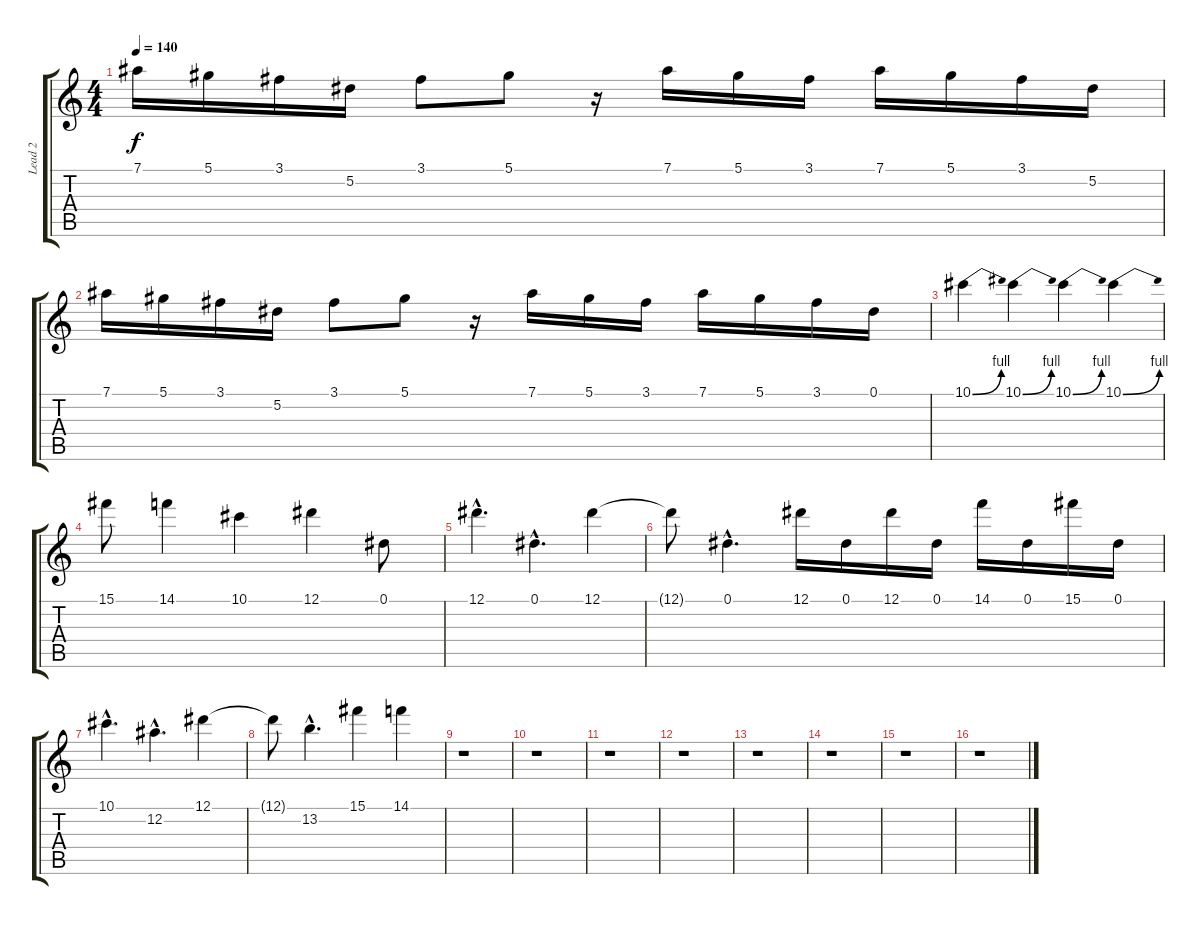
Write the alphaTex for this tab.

\track ("Lead 2" "Lead 2") {instrument distortionguitar}
\staff {score tabs}
\tuning (Eb4 Bb3 Gb3 Db3 Ab2 Eb2) {hide}
\ts (4 4)
\tempo 140
\clef g2
\ks c
7.1.16{dy f} 5.1.16 3.1.16 5.2.16 3.1.8 5.1.8 r.16 7.1.16 5.1.16 3.1.16 7.1.16 5.1.16 3.1.16 5.2.16 |
7.1.16 5.1.16 3.1.16 5.2.16 3.1.8 5.1.8 r.16 7.1.16 5.1.16 3.1.16 7.1.16 5.1.16 3.1.16 0.1.16 |
10.1{be (bend 0 0 60 4)}.4 10.1{be (bend 0 0 60 4)}.4 10.1{be (bend 0 0 60 4)}.4 10.1{be (bend 0 0 60 4)}.4 |
15.1.8 14.1.4 10.1.4 12.1.4 0.1.8 |
12.1{hac}.4{d} 0.1{hac}.4{d} 12.1.4 |
12.1{t}.8 0.1{hac}.4{d} 12.1.16 0.1.16 12.1.16 0.1.16 14.1.16 0.1.16 15.1.16 0.1.16 |
10.1{hac}.4{d} 12.2{hac}.4{d} 12.1.4 |
12.1{t}.8 13.2{hac}.4{d} 15.1.4 14.1.4 |
r.1 |
r.1 |
r.1 |
r.1 |
r.1 |
r.1 |
r.1 |
r.1
